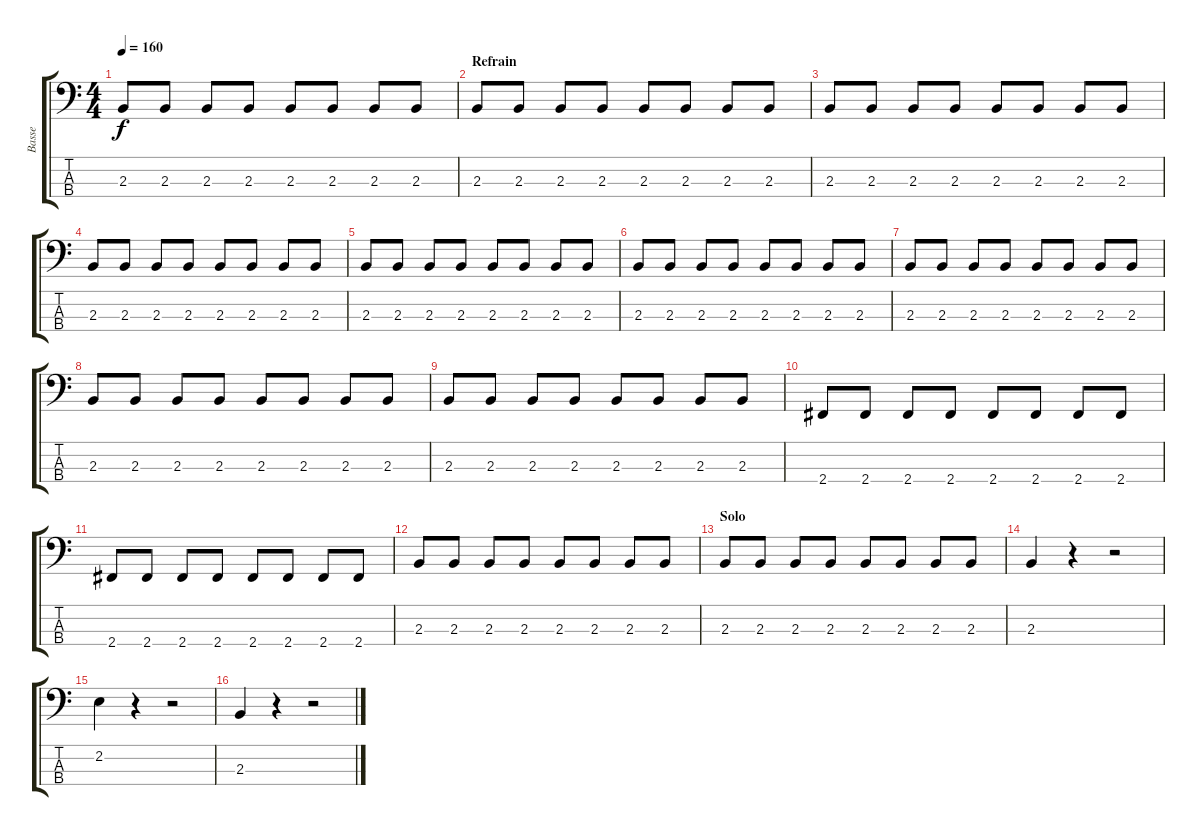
\track ("Basse" "Basse") {instrument electricbassfinger}
\staff {score tabs}
\tuning (G2 D2 A1 E1) {hide}
\ts (4 4)
\tempo 160
\clef f4
\ks c
2.3.8{dy f} 2.3.8 2.3.8 2.3.8 2.3.8 2.3.8 2.3.8 2.3.8 |
\section ("" "Refrain")
2.3.8 2.3.8 2.3.8 2.3.8 2.3.8 2.3.8 2.3.8 2.3.8 |
2.3.8 2.3.8 2.3.8 2.3.8 2.3.8 2.3.8 2.3.8 2.3.8 |
2.3.8 2.3.8 2.3.8 2.3.8 2.3.8 2.3.8 2.3.8 2.3.8 |
2.3.8 2.3.8 2.3.8 2.3.8 2.3.8 2.3.8 2.3.8 2.3.8 |
2.3.8 2.3.8 2.3.8 2.3.8 2.3.8 2.3.8 2.3.8 2.3.8 |
2.3.8 2.3.8 2.3.8 2.3.8 2.3.8 2.3.8 2.3.8 2.3.8 |
2.3.8 2.3.8 2.3.8 2.3.8 2.3.8 2.3.8 2.3.8 2.3.8 |
2.3.8 2.3.8 2.3.8 2.3.8 2.3.8 2.3.8 2.3.8 2.3.8 |
2.4.8 2.4.8 2.4.8 2.4.8 2.4.8 2.4.8 2.4.8 2.4.8 |
2.4.8 2.4.8 2.4.8 2.4.8 2.4.8 2.4.8 2.4.8 2.4.8 |
2.3.8 2.3.8 2.3.8 2.3.8 2.3.8 2.3.8 2.3.8 2.3.8 |
\section ("" "Solo")
2.3.8 2.3.8 2.3.8 2.3.8 2.3.8 2.3.8 2.3.8 2.3.8 |
2.3.4 r.4 r.2 |
2.2.4 r.4 r.2 |
2.3.4 r.4 r.2
